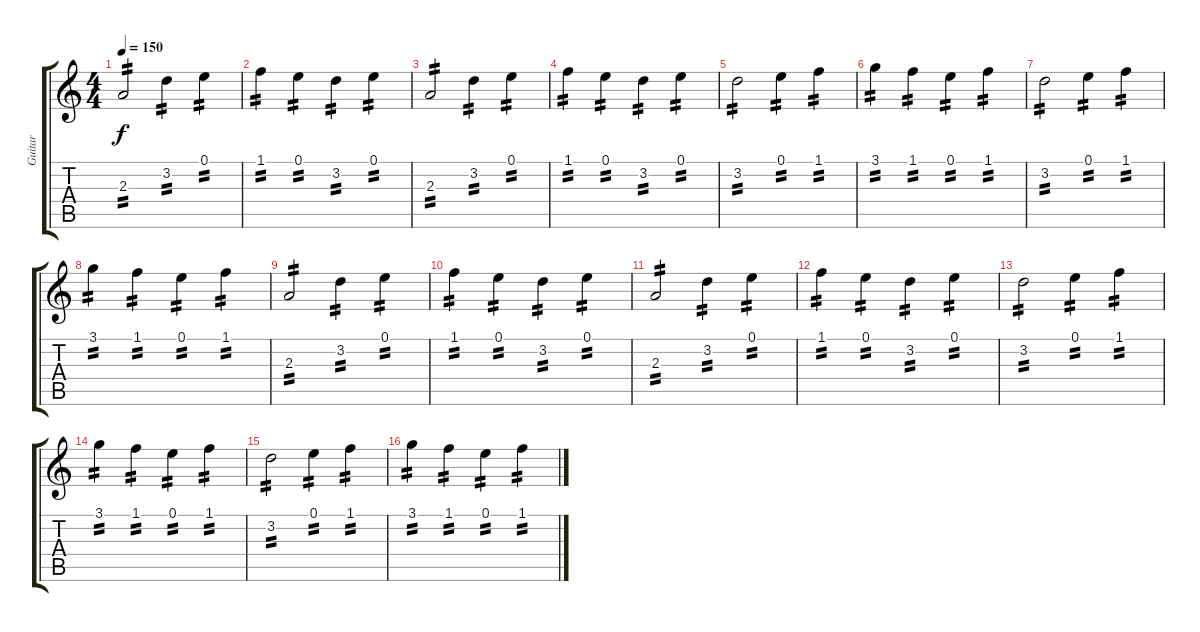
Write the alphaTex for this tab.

\track ("Guitar" "Guitar") {instrument distortionguitar}
\staff {score tabs}
\tuning (E4 B3 G3 D3 A2 E2) {hide}
\ts (4 4)
\tempo 150
\clef g2
\ks c
2.3.2{tp 2 dy f instrument distortionguitar} 3.2.4{tp 2} 0.1.4{tp 2} |
1.1.4{tp 2} 0.1.4{tp 2} 3.2.4{tp 2} 0.1.4{tp 2} |
2.3.2{tp 2} 3.2.4{tp 2} 0.1.4{tp 2} |
1.1.4{tp 2} 0.1.4{tp 2} 3.2.4{tp 2} 0.1.4{tp 2} |
3.2.2{tp 2} 0.1.4{tp 2} 1.1.4{tp 2} |
3.1.4{tp 2} 1.1.4{tp 2} 0.1.4{tp 2} 1.1.4{tp 2} |
3.2.2{tp 2} 0.1.4{tp 2} 1.1.4{tp 2} |
3.1.4{tp 2} 1.1.4{tp 2} 0.1.4{tp 2} 1.1.4{tp 2} |
2.3.2{tp 2} 3.2.4{tp 2} 0.1.4{tp 2} |
1.1.4{tp 2} 0.1.4{tp 2} 3.2.4{tp 2} 0.1.4{tp 2} |
2.3.2{tp 2} 3.2.4{tp 2} 0.1.4{tp 2} |
1.1.4{tp 2} 0.1.4{tp 2} 3.2.4{tp 2} 0.1.4{tp 2} |
3.2.2{tp 2} 0.1.4{tp 2} 1.1.4{tp 2} |
3.1.4{tp 2} 1.1.4{tp 2} 0.1.4{tp 2} 1.1.4{tp 2} |
3.2.2{tp 2} 0.1.4{tp 2} 1.1.4{tp 2} |
3.1.4{tp 2} 1.1.4{tp 2} 0.1.4{tp 2} 1.1.4{tp 2}
